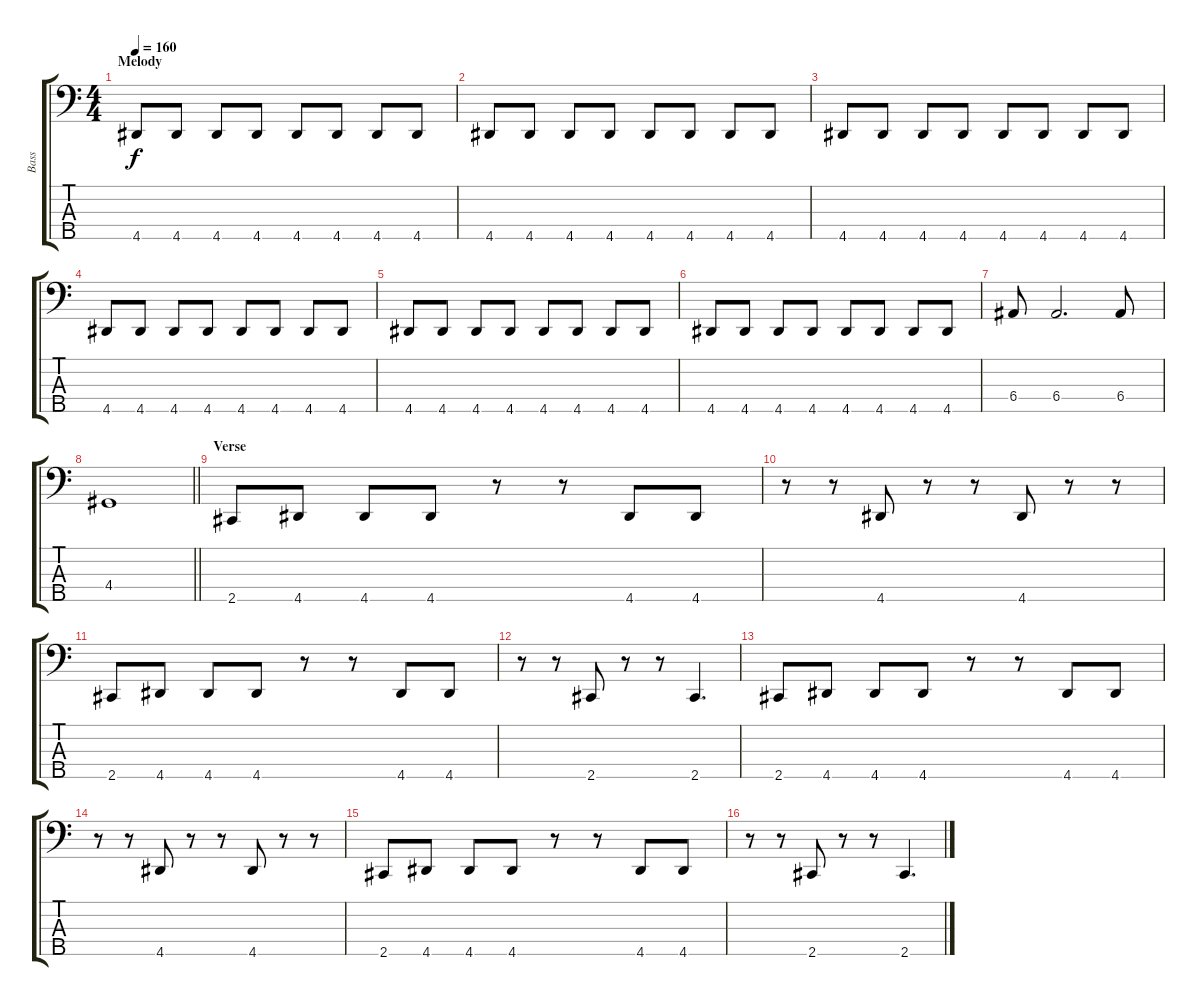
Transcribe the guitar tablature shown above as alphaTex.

\track ("Bass " "Bass ") {instrument electricbasspick}
\staff {score tabs}
\tuning (G2 D2 A1 E1 B0) {hide}
\ts (4 4)
\section ("" "Melody")
\tempo 160
\clef f4
\ks c
4.5.8{dy f} 4.5.8 4.5.8 4.5.8 4.5.8 4.5.8 4.5.8 4.5.8 |
4.5.8 4.5.8 4.5.8 4.5.8 4.5.8 4.5.8 4.5.8 4.5.8 |
4.5.8 4.5.8 4.5.8 4.5.8 4.5.8 4.5.8 4.5.8 4.5.8 |
4.5.8 4.5.8 4.5.8 4.5.8 4.5.8 4.5.8 4.5.8 4.5.8 |
4.5.8 4.5.8 4.5.8 4.5.8 4.5.8 4.5.8 4.5.8 4.5.8 |
4.5.8 4.5.8 4.5.8 4.5.8 4.5.8 4.5.8 4.5.8 4.5.8 |
6.4.8 6.4.2{d} 6.4.8 |
\barLineRight lightlight
4.4.1 |
\section ("" "Verse")
2.5.8 4.5.8 4.5.8 4.5.8 r.8 r.8 4.5.8 4.5.8 |
r.8 r.8 4.5.8 r.8 r.8 4.5.8 r.8 r.8 |
2.5.8 4.5.8 4.5.8 4.5.8 r.8 r.8 4.5.8 4.5.8 |
r.8 r.8 2.5.8 r.8 r.8 2.5.4{d} |
2.5.8 4.5.8 4.5.8 4.5.8 r.8 r.8 4.5.8 4.5.8 |
r.8 r.8 4.5.8 r.8 r.8 4.5.8 r.8 r.8 |
2.5.8 4.5.8 4.5.8 4.5.8 r.8 r.8 4.5.8 4.5.8 |
r.8 r.8 2.5.8 r.8 r.8 2.5.4{d}
